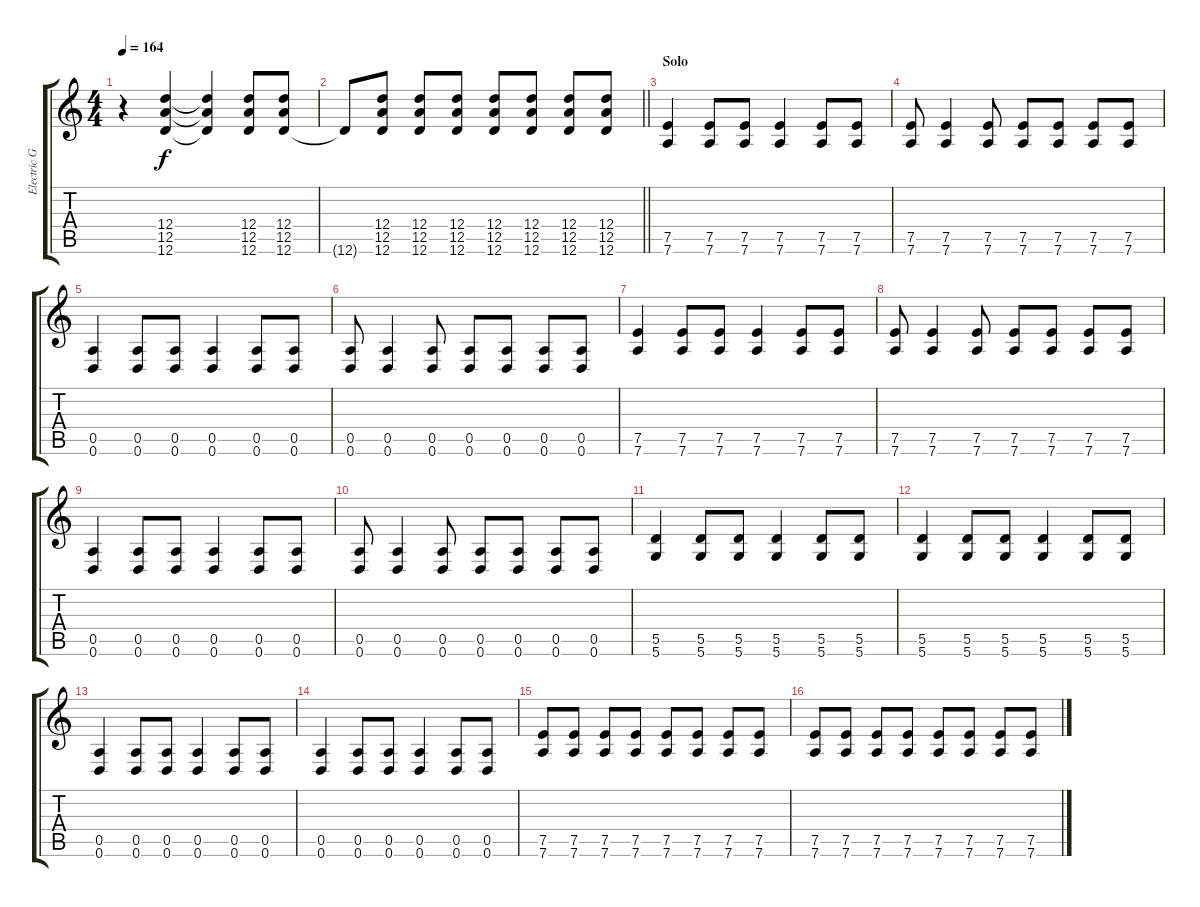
\track ("Electric Guitar" "Electric G") {instrument distortionguitar}
\staff {score tabs}
\tuning (E4 B3 G3 D3 A2 D2) {hide}
\ts (4 4)
\tempo 164
\clef g2
\ks c
r.4{dy f} (12.4 12.5 12.6).4 (12.4{t} 12.5{t} 12.6{t}).4 (12.4 12.5 12.6).8 (12.4 12.5 12.6).8 |
\barLineRight lightlight
12.6{t}.8 (12.4 12.5 12.6).8 (12.4 12.5 12.6).8 (12.4 12.5 12.6).8 (12.4 12.5 12.6).8 (12.4 12.5 12.6).8 (12.4 12.5 12.6).8 (12.4 12.5 12.6).8 |
\section ("" "Solo")
(7.5 7.6).4{volume 9} (7.5 7.6).8 (7.5 7.6).8 (7.5 7.6).4 (7.5 7.6).8 (7.5 7.6).8 |
(7.5 7.6).8 (7.5 7.6).4 (7.5 7.6).8 (7.5 7.6).8 (7.5 7.6).8 (7.5 7.6).8 (7.5 7.6).8 |
(0.5 0.6).4 (0.5 0.6).8 (0.5 0.6).8 (0.5 0.6).4 (0.5 0.6).8 (0.5 0.6).8 |
(0.5 0.6).8 (0.5 0.6).4 (0.5 0.6).8 (0.5 0.6).8 (0.5 0.6).8 (0.5 0.6).8 (0.5 0.6).8 |
(7.5 7.6).4 (7.5 7.6).8 (7.5 7.6).8 (7.5 7.6).4 (7.5 7.6).8 (7.5 7.6).8 |
(7.5 7.6).8 (7.5 7.6).4 (7.5 7.6).8 (7.5 7.6).8 (7.5 7.6).8 (7.5 7.6).8 (7.5 7.6).8 |
(0.5 0.6).4 (0.5 0.6).8 (0.5 0.6).8 (0.5 0.6).4 (0.5 0.6).8 (0.5 0.6).8 |
(0.5 0.6).8 (0.5 0.6).4 (0.5 0.6).8 (0.5 0.6).8 (0.5 0.6).8 (0.5 0.6).8 (0.5 0.6).8 |
(5.5 5.6).4 (5.5 5.6).8 (5.5 5.6).8 (5.5 5.6).4 (5.5 5.6).8 (5.5 5.6).8 |
(5.5 5.6).4 (5.5 5.6).8 (5.5 5.6).8 (5.5 5.6).4 (5.5 5.6).8 (5.5 5.6).8 |
(0.5 0.6).4 (0.5 0.6).8 (0.5 0.6).8 (0.5 0.6).4 (0.5 0.6).8 (0.5 0.6).8 |
(0.5 0.6).4 (0.5 0.6).8 (0.5 0.6).8 (0.5 0.6).4 (0.5 0.6).8 (0.5 0.6).8 |
(7.5 7.6).8 (7.5 7.6).8 (7.5 7.6).8 (7.5 7.6).8 (7.5 7.6).8 (7.5 7.6).8 (7.5 7.6).8 (7.5 7.6).8 |
(7.5 7.6).8 (7.5 7.6).8 (7.5 7.6).8 (7.5 7.6).8 (7.5 7.6).8 (7.5 7.6).8 (7.5 7.6).8 (7.5 7.6).8
